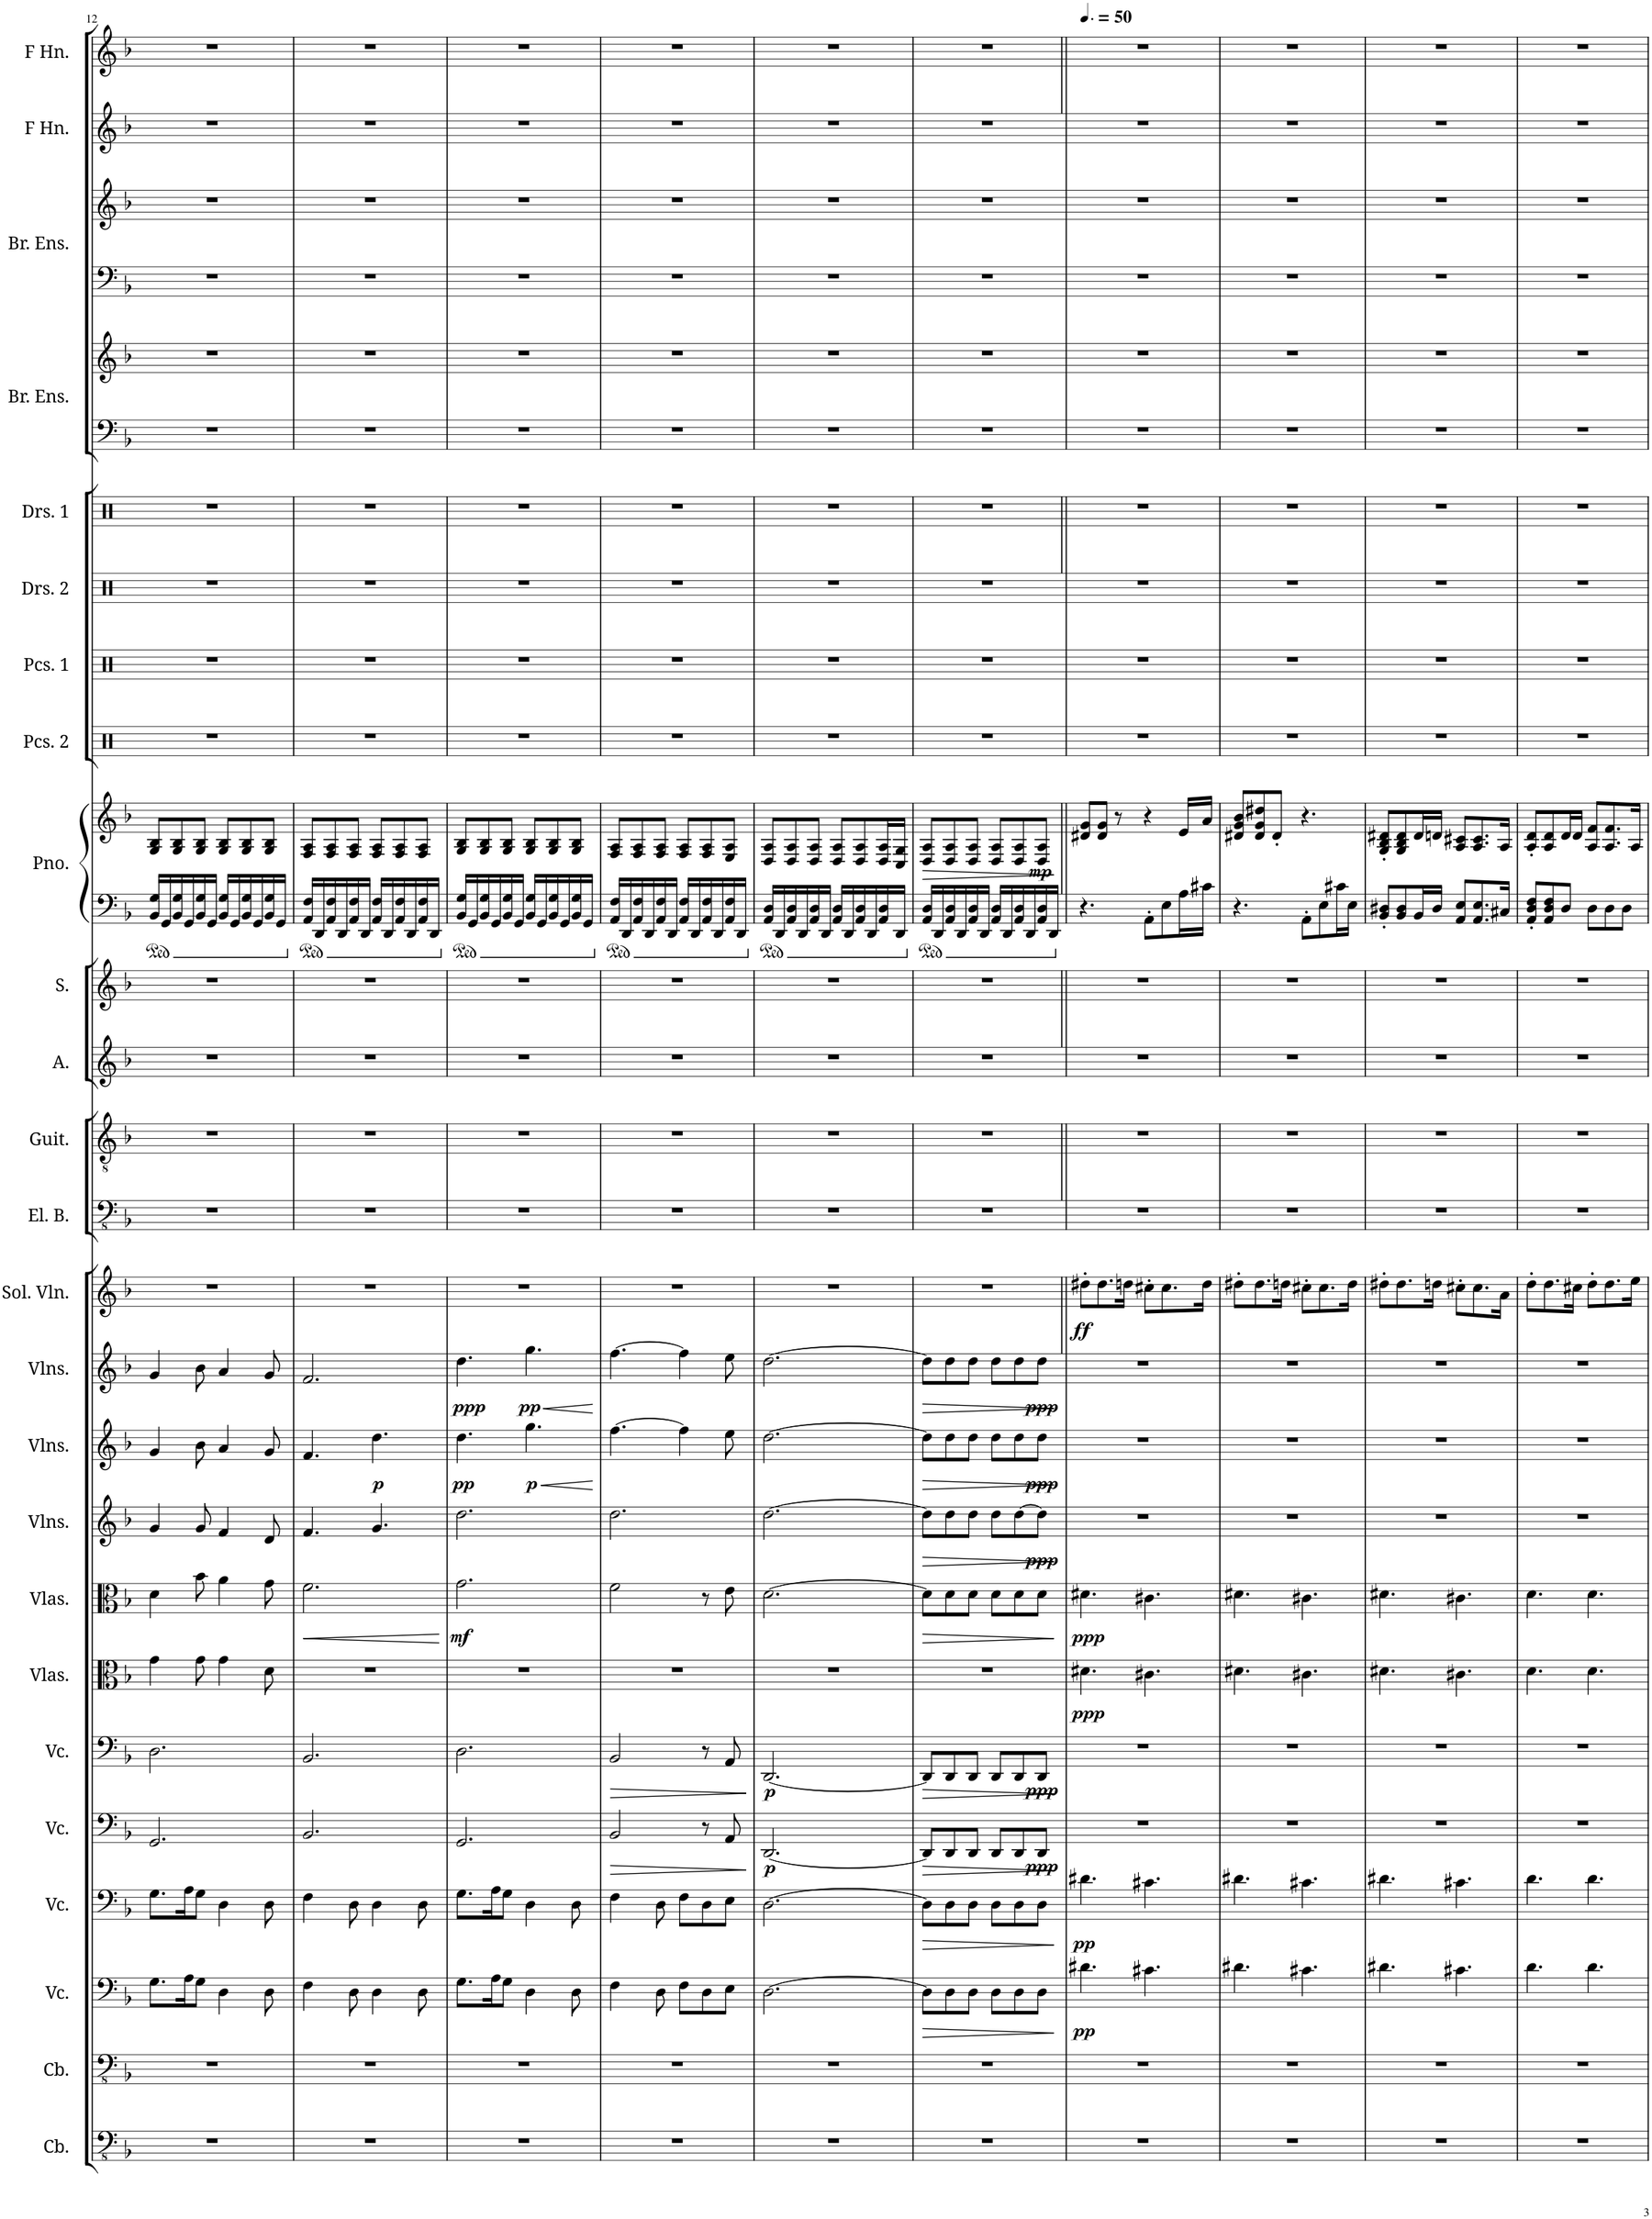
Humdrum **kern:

**kern	**kern	**kern	**dynam	**kern	**dynam	**kern	**dynam	**kern	**dynam	**kern	**dynam	**kern	**dynam	**kern	**dynam	**kern	**dynam	**kern	**dynam	**kern	**dynam	**kern	**kern	**kern	**kern	**kern	**kern	**dynam	**kern	**kern	**kern	**kern	**kern	**kern	**kern	**kern	**kern	**kern
*part25	*part24	*part23	*part23	*part22	*part22	*part21	*part21	*part20	*part20	*part19	*part19	*part18	*part18	*part17	*part17	*part16	*part16	*part15	*part15	*part14	*part14	*part13	*part12	*part11	*part10	*part9	*part9	*part9	*part8	*part7	*part6	*part5	*part4	*part4	*part3	*part3	*part2	*part1
*staff28	*staff27	*staff26	*staff26	*staff25	*staff25	*staff24	*staff24	*staff23	*staff23	*staff22	*staff22	*staff21	*staff21	*staff20	*staff20	*staff19	*staff19	*staff18	*staff18	*staff17	*staff17	*staff16	*staff15	*staff14	*staff13	*staff12	*staff11	*staff11/12	*staff10	*staff9	*staff8	*staff7	*staff6	*staff5	*staff4	*staff3	*staff2	*staff1
*I"Contrabass	*I"Contrabass	*I"Violoncello	*	*I"Violoncello	*	*I"Violoncello	*	*I"Violoncello	*	*I"Violas	*	*I"Violas	*	*I"Violins	*	*I"Violins	*	*I"Violins	*	*I"Solist Violin	*	*I"Electric Bass	*I"Acoustic Guitar	*I"Alto	*I"Soprano	*I"Piano	*	*	*I"Percussion 2	*I"Percussion 1	*I"Drumset 2	*I"Drumset 1	*I"Brass Ensemble	*	*I"Brass Ensemble	*	*I"Horn in F	*I"Horn in F
*I'Cb.	*I'Cb.	*I'Vc.	*	*I'Vc.	*	*I'Vc.	*	*I'Vc.	*	*I'Vlas.	*	*I'Vlas.	*	*I'Vlns.	*	*I'Vlns.	*	*I'Vlns.	*	*I'Sol. Vln.	*	*I'El. B.	*I'Guit.	*I'A.	*I'S.	*I'Pno.	*	*	*I'Pcs. 2	*I'Pcs. 1	*I'Drs. 2	*I'Drs. 1	*I'Br. Ens.	*	*I'Br. Ens.	*	*	*
!!LO:PB:g=z
*clefFv4	*clefFv4	*clefF4	*	*clefF4	*	*clefF4	*	*clefF4	*	*clefC3	*	*clefC3	*	*clefG2	*	*clefG2	*	*clefG2	*	*clefG2	*	*clefFv4	*clefGv2	*clefG2	*clefG2	*clefF4	*clefG2	*	*clefX	*clefX	*clefX	*clefX	*clefF4	*clefG2	*clefF4	*clefG2	*clefG2	*clefG2
*ITrd7c12	*ITrd7c12	*	*	*	*	*	*	*	*	*	*	*	*	*	*	*	*	*	*	*	*	*	*	*	*	*	*	*	*	*	*	*	*	*	*	*	*ITrd4c7	*ITrd4c7
*k[b-]	*k[b-]	*k[b-]	*	*k[b-]	*	*k[b-]	*	*k[b-]	*	*k[b-]	*	*k[b-]	*	*k[b-]	*	*k[b-]	*	*k[b-]	*	*k[b-]	*	*k[b-]	*k[b-]	*k[b-]	*k[b-]	*k[b-]	*k[b-]	*	*k[]	*k[]	*k[]	*k[]	*k[b-]	*k[b-]	*k[b-]	*k[b-]	*k[b-]	*k[b-]
*M6/8	*M6/8	*M6/8	*	*M6/8	*	*M6/8	*	*M6/8	*	*M6/8	*	*M6/8	*	*M6/8	*	*M6/8	*	*M6/8	*	*M6/8	*	*M6/8	*M6/8	*M6/8	*M6/8	*M6/8	*M6/8	*	*M6/8	*M6/8	*M6/8	*M6/8	*M6/8	*M6/8	*M6/8	*M6/8	*M6/8	*M6/8
=12	=12	=12	=12	=12	=12	=12	=12	=12	=12	=12	=12	=12	=12	=12	=12	=12	=12	=12	=12	=12	=12	=12	=12	=12	=12	=12	=12	=12	=12	=12	=12	=12	=12	=12	=12	=12	=12	=12
2.r	2.r	8.G\L	.	8.G\L	.	2.GG/	.	2.D\	.	4g\	.	4d\	.	4g/	.	4g/	.	4g/	.	2.r	.	2.r	2.r	2.r	2.r	16BB-/ 16G/LL	8G/ 8B-/L	.	2.r	2.r	2.r	2.r	2.r	2.r	2.r	2.r	2.r	2.r
.	.	.	.	.	.	.	.	.	.	.	.	.	.	.	.	.	.	.	.	.	.	.	.	.	.	16GG/	.	.	.	.	.	.	.	.	.	.	.	.
.	.	.	.	.	.	.	.	.	.	.	.	.	.	.	.	.	.	.	.	.	.	.	.	.	.	16BB-/ 16G/	8G/ 8B-/	.	.	.	.	.	.	.	.	.	.	.
.	.	16A\K	.	16A\K	.	.	.	.	.	.	.	.	.	.	.	.	.	.	.	.	.	.	.	.	.	16GG/	.	.	.	.	.	.	.	.	.	.	.	.
.	.	8G\J	.	8G\J	.	.	.	.	.	8g\	.	8b-\	.	8g/	.	8b-\	.	8b-\	.	.	.	.	.	.	.	16BB-/ 16G/	8G/ 8B-/J	.	.	.	.	.	.	.	.	.	.	.
.	.	.	.	.	.	.	.	.	.	.	.	.	.	.	.	.	.	.	.	.	.	.	.	.	.	16GG/JJ	.	.	.	.	.	.	.	.	.	.	.	.
.	.	4D\	.	4D\	.	.	.	.	.	4g\	.	4a\	.	4f/	.	4a/	.	4a/	.	.	.	.	.	.	.	16BB-/ 16G/LL	8G/ 8B-/L	.	.	.	.	.	.	.	.	.	.	.
.	.	.	.	.	.	.	.	.	.	.	.	.	.	.	.	.	.	.	.	.	.	.	.	.	.	16GG/	.	.	.	.	.	.	.	.	.	.	.	.
.	.	.	.	.	.	.	.	.	.	.	.	.	.	.	.	.	.	.	.	.	.	.	.	.	.	16BB-/ 16G/	8G/ 8B-/	.	.	.	.	.	.	.	.	.	.	.
.	.	.	.	.	.	.	.	.	.	.	.	.	.	.	.	.	.	.	.	.	.	.	.	.	.	16GG/	.	.	.	.	.	.	.	.	.	.	.	.
.	.	8D\	.	8D\	.	.	.	.	.	8d\	.	8g\	.	8d/	.	8g/	.	8g/	.	.	.	.	.	.	.	16BB-/ 16G/	8G/ 8B-/J	.	.	.	.	.	.	.	.	.	.	.
.	.	.	.	.	.	.	.	.	.	.	.	.	.	.	.	.	.	.	.	.	.	.	.	.	.	16GG/JJ	.	.	.	.	.	.	.	.	.	.	.	.
=13	=13	=13	=13	=13	=13	=13	=13	=13	=13	=13	=13	=13	=13	=13	=13	=13	=13	=13	=13	=13	=13	=13	=13	=13	=13	=13	=13	=13	=13	=13	=13	=13	=13	=13	=13	=13	=13	=13
!	!	!	!	!	!	!	!	!	!	!	!	!	!LO:HP:b	!	!	!	!	!	!	!	!	!	!	!	!	!	!	!	!	!	!	!	!	!	!	!	!	!
2.r	2.r	4F\	.	4F\	.	2.BB-/	.	2.BB-/	.	2.r	.	2.f\	<	4.f/	.	4.f/	.	2.f/	.	2.r	.	2.r	2.r	2.r	2.r	16AA/ 16F/LL	8F/ 8A/L	.	2.r	2.r	2.r	2.r	2.r	2.r	2.r	2.r	2.r	2.r
.	.	.	.	.	.	.	.	.	.	.	.	.	.	.	.	.	.	.	.	.	.	.	.	.	.	16DD/	.	.	.	.	.	.	.	.	.	.	.	.
.	.	.	.	.	.	.	.	.	.	.	.	.	.	.	.	.	.	.	.	.	.	.	.	.	.	16AA/ 16F/	8F/ 8A/	.	.	.	.	.	.	.	.	.	.	.
.	.	.	.	.	.	.	.	.	.	.	.	.	.	.	.	.	.	.	.	.	.	.	.	.	.	16DD/	.	.	.	.	.	.	.	.	.	.	.	.
.	.	8D\	.	8D\	.	.	.	.	.	.	.	.	.	.	.	.	.	.	.	.	.	.	.	.	.	16AA/ 16F/	8F/ 8A/J	.	.	.	.	.	.	.	.	.	.	.
.	.	.	.	.	.	.	.	.	.	.	.	.	.	.	.	.	.	.	.	.	.	.	.	.	.	16DD/JJ	.	.	.	.	.	.	.	.	.	.	.	.
!	!	!	!	!	!	!	!	!	!	!	!	!	!	!	!	!	!LO:DY:b	!	!	!	!	!	!	!	!	!	!	!	!	!	!	!	!	!	!	!	!	!
.	.	4D\	.	4D\	.	.	.	.	.	.	.	.	.	4.g/	.	4.dd\	p	.	.	.	.	.	.	.	.	16AA/ 16F/LL	8F/ 8A/L	.	.	.	.	.	.	.	.	.	.	.
.	.	.	.	.	.	.	.	.	.	.	.	.	.	.	.	.	.	.	.	.	.	.	.	.	.	16DD/	.	.	.	.	.	.	.	.	.	.	.	.
.	.	.	.	.	.	.	.	.	.	.	.	.	.	.	.	.	.	.	.	.	.	.	.	.	.	16AA/ 16F/	8F/ 8A/	.	.	.	.	.	.	.	.	.	.	.
.	.	.	.	.	.	.	.	.	.	.	.	.	.	.	.	.	.	.	.	.	.	.	.	.	.	16DD/	.	.	.	.	.	.	.	.	.	.	.	.
.	.	8D\	.	8D\	.	.	.	.	.	.	.	.	.	.	.	.	.	.	.	.	.	.	.	.	.	16AA/ 16F/	8F/ 8A/J	.	.	.	.	.	.	.	.	.	.	.
.	.	.	.	.	.	.	.	.	.	.	.	.	.	.	.	.	.	.	.	.	.	.	.	.	.	16DD/JJ	.	.	.	.	.	.	.	.	.	.	.	.
.	.	.	.	.	.	.	.	.	.	.	.	.	[	.	.	.	.	.	.	.	.	.	.	.	.	.	.	.	.	.	.	.	.	.	.	.	.	.
=14	=14	=14	=14	=14	=14	=14	=14	=14	=14	=14	=14	=14	=14	=14	=14	=14	=14	=14	=14	=14	=14	=14	=14	=14	=14	=14	=14	=14	=14	=14	=14	=14	=14	=14	=14	=14	=14	=14
!	!	!	!	!	!	!	!	!	!	!	!	!	!LO:DY:b	!	!	!	!LO:DY:b	!	!LO:DY:b	!	!	!	!	!	!	!	!	!	!	!	!	!	!	!	!	!	!	!
2.r	2.r	8.G\L	.	8.G\L	.	2.GG/	.	2.D\	.	2.r	.	2.g\	mf	2.dd\	.	4.dd\	pp	4.dd\	ppp	2.r	.	2.r	2.r	2.r	2.r	16BB-/ 16G/LL	8G/ 8B-/L	.	2.r	2.r	2.r	2.r	2.r	2.r	2.r	2.r	2.r	2.r
.	.	.	.	.	.	.	.	.	.	.	.	.	.	.	.	.	.	.	.	.	.	.	.	.	.	16GG/	.	.	.	.	.	.	.	.	.	.	.	.
.	.	.	.	.	.	.	.	.	.	.	.	.	.	.	.	.	.	.	.	.	.	.	.	.	.	16BB-/ 16G/	8G/ 8B-/	.	.	.	.	.	.	.	.	.	.	.
.	.	16A\K	.	16A\K	.	.	.	.	.	.	.	.	.	.	.	.	.	.	.	.	.	.	.	.	.	16GG/	.	.	.	.	.	.	.	.	.	.	.	.
.	.	8G\J	.	8G\J	.	.	.	.	.	.	.	.	.	.	.	.	.	.	.	.	.	.	.	.	.	16BB-/ 16G/	8G/ 8B-/J	.	.	.	.	.	.	.	.	.	.	.
.	.	.	.	.	.	.	.	.	.	.	.	.	.	.	.	.	.	.	.	.	.	.	.	.	.	16GG/JJ	.	.	.	.	.	.	.	.	.	.	.	.
!	!	!	!	!	!	!	!	!	!	!	!	!	!	!	!	!	!LO:HP:b	!	!LO:HP:b	!	!	!	!	!	!	!	!	!	!	!	!	!	!	!	!	!	!	!
!	!	!	!	!	!	!	!	!	!	!	!	!	!	!	!	!	!LO:DY:n=1:b	!	!LO:DY:n=1:b	!	!	!	!	!	!	!	!	!	!	!	!	!	!	!	!	!	!	!
.	.	4D\	.	4D\	.	.	.	.	.	.	.	.	.	.	.	4.gg\	< p	4.gg\	< pp	.	.	.	.	.	.	16BB-/ 16G/LL	8G/ 8B-/L	.	.	.	.	.	.	.	.	.	.	.
.	.	.	.	.	.	.	.	.	.	.	.	.	.	.	.	.	.	.	.	.	.	.	.	.	.	16GG/	.	.	.	.	.	.	.	.	.	.	.	.
.	.	.	.	.	.	.	.	.	.	.	.	.	.	.	.	.	.	.	.	.	.	.	.	.	.	16BB-/ 16G/	8G/ 8B-/	.	.	.	.	.	.	.	.	.	.	.
.	.	.	.	.	.	.	.	.	.	.	.	.	.	.	.	.	.	.	.	.	.	.	.	.	.	16GG/	.	.	.	.	.	.	.	.	.	.	.	.
.	.	8D\	.	8D\	.	.	.	.	.	.	.	.	.	.	.	.	.	.	.	.	.	.	.	.	.	16BB-/ 16G/	8G/ 8B-/J	.	.	.	.	.	.	.	.	.	.	.
.	.	.	.	.	.	.	.	.	.	.	.	.	.	.	.	.	.	.	.	.	.	.	.	.	.	16GG/JJ	.	.	.	.	.	.	.	.	.	.	.	.
.	.	.	.	.	.	.	.	.	.	.	.	.	.	.	.	.	[	.	[	.	.	.	.	.	.	.	.	.	.	.	.	.	.	.	.	.	.	.
=15	=15	=15	=15	=15	=15	=15	=15	=15	=15	=15	=15	=15	=15	=15	=15	=15	=15	=15	=15	=15	=15	=15	=15	=15	=15	=15	=15	=15	=15	=15	=15	=15	=15	=15	=15	=15	=15	=15
!	!	!	!	!	!	!	!LO:HP:b	!	!LO:HP:b	!	!	!	!	!	!	!	!	!	!	!	!	!	!	!	!	!	!	!	!	!	!	!	!	!	!	!	!	!
2.r	2.r	4F\	.	4F\	.	2BB-/	>	2BB-/	>	2.r	.	2f\	.	2.dd\	.	[4.ff\	.	[4.ff\	.	2.r	.	2.r	2.r	2.r	2.r	16AA/ 16F/LL	8F/ 8A/L	.	2.r	2.r	2.r	2.r	2.r	2.r	2.r	2.r	2.r	2.r
.	.	.	.	.	.	.	.	.	.	.	.	.	.	.	.	.	.	.	.	.	.	.	.	.	.	16DD/	.	.	.	.	.	.	.	.	.	.	.	.
.	.	.	.	.	.	.	.	.	.	.	.	.	.	.	.	.	.	.	.	.	.	.	.	.	.	16AA/ 16F/	8F/ 8A/	.	.	.	.	.	.	.	.	.	.	.
.	.	.	.	.	.	.	.	.	.	.	.	.	.	.	.	.	.	.	.	.	.	.	.	.	.	16DD/	.	.	.	.	.	.	.	.	.	.	.	.
.	.	8D\	.	8D\	.	.	.	.	.	.	.	.	.	.	.	.	.	.	.	.	.	.	.	.	.	16AA/ 16F/	8F/ 8A/J	.	.	.	.	.	.	.	.	.	.	.
.	.	.	.	.	.	.	.	.	.	.	.	.	.	.	.	.	.	.	.	.	.	.	.	.	.	16DD/JJ	.	.	.	.	.	.	.	.	.	.	.	.
.	.	8F\L	.	8F\L	.	.	.	.	.	.	.	.	.	.	.	4ff\]	.	4ff\]	.	.	.	.	.	.	.	16AA/ 16F/LL	8F/ 8A/L	.	.	.	.	.	.	.	.	.	.	.
.	.	.	.	.	.	.	.	.	.	.	.	.	.	.	.	.	.	.	.	.	.	.	.	.	.	16DD/	.	.	.	.	.	.	.	.	.	.	.	.
.	.	8D\	.	8D\	.	8r	.	8r	.	.	.	8r	.	.	.	.	.	.	.	.	.	.	.	.	.	16AA/ 16F/	8F/ 8A/	.	.	.	.	.	.	.	.	.	.	.
.	.	.	.	.	.	.	.	.	.	.	.	.	.	.	.	.	.	.	.	.	.	.	.	.	.	16DD/	.	.	.	.	.	.	.	.	.	.	.	.
.	.	8E\J	.	8E\J	.	8AA/	.	8AA/	.	.	.	8e\	.	.	.	8ee\	.	8ee\	.	.	.	.	.	.	.	16AA/ 16F/	8E/ 8A/J	.	.	.	.	.	.	.	.	.	.	.
.	.	.	.	.	.	.	.	.	.	.	.	.	.	.	.	.	.	.	.	.	.	.	.	.	.	16DD/JJ	.	.	.	.	.	.	.	.	.	.	.	.
.	.	.	.	.	.	.	]	.	]	.	.	.	.	.	.	.	.	.	.	.	.	.	.	.	.	.	.	.	.	.	.	.	.	.	.	.	.	.
=16	=16	=16	=16	=16	=16	=16	=16	=16	=16	=16	=16	=16	=16	=16	=16	=16	=16	=16	=16	=16	=16	=16	=16	=16	=16	=16	=16	=16	=16	=16	=16	=16	=16	=16	=16	=16	=16	=16
!	!	!	!	!	!	!	!LO:DY:b	!	!LO:DY:b	!	!	!	!	!	!	!	!	!	!	!	!	!	!	!	!	!	!	!	!	!	!	!	!	!	!	!	!	!
2.r	2.r	[2.D\	.	[2.D\	.	[2.DD/	p	[2.DD/	p	2.r	.	[2.d\	.	[2.dd\	.	[2.dd\	.	[2.dd\	.	2.r	.	2.r	2.r	2.r	2.r	16AA/ 16D/LL	8D/ 8A/L	.	2.r	2.r	2.r	2.r	2.r	2.r	2.r	2.r	2.r	2.r
.	.	.	.	.	.	.	.	.	.	.	.	.	.	.	.	.	.	.	.	.	.	.	.	.	.	16DD/	.	.	.	.	.	.	.	.	.	.	.	.
.	.	.	.	.	.	.	.	.	.	.	.	.	.	.	.	.	.	.	.	.	.	.	.	.	.	16AA/ 16D/	8D/ 8A/	.	.	.	.	.	.	.	.	.	.	.
.	.	.	.	.	.	.	.	.	.	.	.	.	.	.	.	.	.	.	.	.	.	.	.	.	.	16DD/	.	.	.	.	.	.	.	.	.	.	.	.
.	.	.	.	.	.	.	.	.	.	.	.	.	.	.	.	.	.	.	.	.	.	.	.	.	.	16AA/ 16D/	8D/ 8A/J	.	.	.	.	.	.	.	.	.	.	.
.	.	.	.	.	.	.	.	.	.	.	.	.	.	.	.	.	.	.	.	.	.	.	.	.	.	16DD/JJ	.	.	.	.	.	.	.	.	.	.	.	.
.	.	.	.	.	.	.	.	.	.	.	.	.	.	.	.	.	.	.	.	.	.	.	.	.	.	16AA/ 16D/LL	8D/ 8A/L	.	.	.	.	.	.	.	.	.	.	.
.	.	.	.	.	.	.	.	.	.	.	.	.	.	.	.	.	.	.	.	.	.	.	.	.	.	16DD/	.	.	.	.	.	.	.	.	.	.	.	.
.	.	.	.	.	.	.	.	.	.	.	.	.	.	.	.	.	.	.	.	.	.	.	.	.	.	16AA/ 16D/	8D/ 8A/	.	.	.	.	.	.	.	.	.	.	.
.	.	.	.	.	.	.	.	.	.	.	.	.	.	.	.	.	.	.	.	.	.	.	.	.	.	16DD/	.	.	.	.	.	.	.	.	.	.	.	.
.	.	.	.	.	.	.	.	.	.	.	.	.	.	.	.	.	.	.	.	.	.	.	.	.	.	16AA/ 16D/	16D/ 16A/L	.	.	.	.	.	.	.	.	.	.	.
.	.	.	.	.	.	.	.	.	.	.	.	.	.	.	.	.	.	.	.	.	.	.	.	.	.	16DD/JJ	16C/ 16G/JJ	.	.	.	.	.	.	.	.	.	.	.
=17	=17	=17	=17	=17	=17	=17	=17	=17	=17	=17	=17	=17	=17	=17	=17	=17	=17	=17	=17	=17	=17	=17	=17	=17	=17	=17	=17	=17	=17	=17	=17	=17	=17	=17	=17	=17	=17	=17
!	!	!	!LO:HP:b	!	!LO:HP:b	!	!LO:HP:b	!	!LO:HP:b	!	!	!	!LO:HP:b	!	!LO:HP:b	!	!LO:HP:b	!	!LO:HP:b	!	!	!	!	!	!	!	!	!LO:HP:b	!	!	!	!	!	!	!	!	!	!
2.r	2.r	8D\L]	>	8D\L]	>	8DD/L]	>	8DD/L]	>	2.r	.	8d\L]	>	8dd\L]	>	8dd\L]	>	8dd\L]	>	2.r	.	2.r	2.r	2.r	2.r	16AA/ 16D/LL	8D/ 8A/L	>	2.r	2.r	2.r	2.r	2.r	2.r	2.r	2.r	2.r	2.r
.	.	.	.	.	.	.	.	.	.	.	.	.	.	.	.	.	.	.	.	.	.	.	.	.	.	16DD/	.	.	.	.	.	.	.	.	.	.	.	.
.	.	8D\	.	8D\	.	8DD/	.	8DD/	.	.	.	8d\	.	8dd\	.	8dd\	.	8dd\	.	.	.	.	.	.	.	16AA/ 16D/	8D/ 8A/	.	.	.	.	.	.	.	.	.	.	.
.	.	.	.	.	.	.	.	.	.	.	.	.	.	.	.	.	.	.	.	.	.	.	.	.	.	16DD/	.	.	.	.	.	.	.	.	.	.	.	.
.	.	8D\J	.	8D\J	.	8DD/J	.	8DD/J	.	.	.	8d\J	.	8dd\J	.	8dd\J	.	8dd\J	.	.	.	.	.	.	.	16AA/ 16D/	8D/ 8A/J	.	.	.	.	.	.	.	.	.	.	.
.	.	.	.	.	.	.	.	.	.	.	.	.	.	.	.	.	.	.	.	.	.	.	.	.	.	16DD/JJ	.	.	.	.	.	.	.	.	.	.	.	.
.	.	8D\L	.	8D\L	.	8DD/L	.	8DD/L	.	.	.	8d\L	.	8dd\L	.	8dd\L	.	8dd\L	.	.	.	.	.	.	.	16AA/ 16D/LL	8D/ 8A/L	.	.	.	.	.	.	.	.	.	.	.
.	.	.	.	.	.	.	.	.	.	.	.	.	.	.	.	.	.	.	.	.	.	.	.	.	.	16DD/	.	.	.	.	.	.	.	.	.	.	.	.
.	.	8D\	.	8D\	.	8DD/	.	8DD/	.	.	.	8d\	.	[8dd\	.	8dd\	.	8dd\	.	.	.	.	.	.	.	16AA/ 16D/	8D/ 8A/	.	.	.	.	.	.	.	.	.	.	.
.	.	.	.	.	.	.	.	.	.	.	.	.	.	.	.	.	.	.	.	.	.	.	.	.	.	16DD/	.	.	.	.	.	.	.	.	.	.	.	.
!	!	!	!	!	!	!	!LO:DY:b	!	!LO:DY:b	!	!	!	!	!	!LO:DY:b	!	!LO:DY:b	!	!LO:DY:b	!	!	!	!	!	!	!	!	!LO:DY:b	!	!	!	!	!	!	!	!	!	!
.	.	8D\J	.	8D\J	.	8DD/J	ppp	8DD/J	ppp	.	.	8d\J	.	8dd\J]	ppp	8dd\J	ppp	8dd\J	ppp	.	.	.	.	.	.	16AA/ 16D/	8D/ 8A/J	mp	.	.	.	.	.	.	.	.	.	.
.	.	.	.	.	.	.	.	.	.	.	.	.	.	.	.	.	.	.	.	.	.	.	.	.	.	16DD/JJ	.	.	.	.	.	.	.	.	.	.	.	.
.	.	.	]	.	]	.	]	.	]	.	.	.	]	.	]	.	]	.	]	.	.	.	.	.	.	.	.	]	.	.	.	.	.	.	.	.	.	.
=18||	=18||	=18||	=18||	=18||	=18||	=18||	=18||	=18||	=18||	=18||	=18||	=18||	=18||	=18||	=18||	=18||	=18||	=18||	=18||	=18||	=18||	=18||	=18||	=18||	=18||	=18||	=18||	=18||	=18||	=18||	=18||	=18||	=18||	=18||	=18||	=18||	=18||	=18||
*	*	*	*	*	*	*	*	*	*	*	*	*	*	*	*	*	*	*	*	*	*	*	*	*	*	*	*	*	*	*	*	*	*	*	*	*	*	*MM75
!	!	!	!LO:DY:b	!	!LO:DY:b	!	!	!	!	!	!LO:DY:b	!	!LO:DY:b	!	!	!	!	!	!	!	!LO:DY:b	!	!	!	!	!	!	!	!	!	!	!	!	!	!	!	!	!
2.r	2.r	4.d#X\	pp	4.d#X\	pp	2.r	.	2.r	.	4.d#X\	ppp	4.d#X\	ppp	2.r	.	2.r	.	2.r	.	8dd#X'\L	ff	2.r	2.r	2.r	2.r	4.r	8d#X/ 8g/L	.	2.r	2.r	2.r	2.r	2.r	2.r	2.r	2.r	2.r	2.r
.	.	.	.	.	.	.	.	.	.	.	.	.	.	.	.	.	.	.	.	8.dd#\	.	.	.	.	.	.	8d#/ 8g/J	.	.	.	.	.	.	.	.	.	.	.
.	.	.	.	.	.	.	.	.	.	.	.	.	.	.	.	.	.	.	.	.	.	.	.	.	.	.	8r	.	.	.	.	.	.	.	.	.	.	.
.	.	.	.	.	.	.	.	.	.	.	.	.	.	.	.	.	.	.	.	16ddn\Jk	.	.	.	.	.	.	.	.	.	.	.	.	.	.	.	.	.	.
.	.	4.c#X\	.	4.c#X\	.	.	.	.	.	4.c#X\	.	4.c#X\	.	.	.	.	.	.	.	8cc#X'\L	.	.	.	.	.	8AA'\L	4r	.	.	.	.	.	.	.	.	.	.	.
.	.	.	.	.	.	.	.	.	.	.	.	.	.	.	.	.	.	.	.	8.cc#\	.	.	.	.	.	8E\	.	.	.	.	.	.	.	.	.	.	.	.
.	.	.	.	.	.	.	.	.	.	.	.	.	.	.	.	.	.	.	.	.	.	.	.	.	.	16A\L	16e/LL	.	.	.	.	.	.	.	.	.	.	.
.	.	.	.	.	.	.	.	.	.	.	.	.	.	.	.	.	.	.	.	16dd\Jk	.	.	.	.	.	16c#X\JJ	16a/JJ	.	.	.	.	.	.	.	.	.	.	.
=19	=19	=19	=19	=19	=19	=19	=19	=19	=19	=19	=19	=19	=19	=19	=19	=19	=19	=19	=19	=19	=19	=19	=19	=19	=19	=19	=19	=19	=19	=19	=19	=19	=19	=19	=19	=19	=19	=19
2.r	2.r	4.d#X\	.	4.d#X\	.	2.r	.	2.r	.	4.d#X\	.	4.d#X\	.	2.r	.	2.r	.	2.r	.	8dd#X'\L	.	2.r	2.r	2.r	2.r	4.r	8d#X/ 8g/ 8b-/L	.	2.r	2.r	2.r	2.r	2.r	2.r	2.r	2.r	2.r	2.r
.	.	.	.	.	.	.	.	.	.	.	.	.	.	.	.	.	.	.	.	8.dd#\	.	.	.	.	.	.	8d#/ 8g/ 8dd#X/	.	.	.	.	.	.	.	.	.	.	.
.	.	.	.	.	.	.	.	.	.	.	.	.	.	.	.	.	.	.	.	.	.	.	.	.	.	.	8d#'/J	.	.	.	.	.	.	.	.	.	.	.
.	.	.	.	.	.	.	.	.	.	.	.	.	.	.	.	.	.	.	.	16ddn\Jk	.	.	.	.	.	.	.	.	.	.	.	.	.	.	.	.	.	.
.	.	4.c#X\	.	4.c#X\	.	.	.	.	.	4.c#X\	.	4.c#X\	.	.	.	.	.	.	.	8cc#X'\L	.	.	.	.	.	8AA'\L	4.r	.	.	.	.	.	.	.	.	.	.	.
.	.	.	.	.	.	.	.	.	.	.	.	.	.	.	.	.	.	.	.	8.cc#\	.	.	.	.	.	8E\	.	.	.	.	.	.	.	.	.	.	.	.
.	.	.	.	.	.	.	.	.	.	.	.	.	.	.	.	.	.	.	.	.	.	.	.	.	.	16c#X\L	.	.	.	.	.	.	.	.	.	.	.	.
.	.	.	.	.	.	.	.	.	.	.	.	.	.	.	.	.	.	.	.	16dd\Jk	.	.	.	.	.	16E\JJ	.	.	.	.	.	.	.	.	.	.	.	.
=20	=20	=20	=20	=20	=20	=20	=20	=20	=20	=20	=20	=20	=20	=20	=20	=20	=20	=20	=20	=20	=20	=20	=20	=20	=20	=20	=20	=20	=20	=20	=20	=20	=20	=20	=20	=20	=20	=20
2.r	2.r	4.d#X\	.	4.d#X\	.	2.r	.	2.r	.	4.d#X\	.	4.d#X\	.	2.r	.	2.r	.	2.r	.	8dd#X'\L	.	2.r	2.r	2.r	2.r	8BB-/' 8D#X/'L	8G/' 8B-/' 8d#X/'L	.	2.r	2.r	2.r	2.r	2.r	2.r	2.r	2.r	2.r	2.r
.	.	.	.	.	.	.	.	.	.	.	.	.	.	.	.	.	.	.	.	8.dd#\	.	.	.	.	.	8BB-/ 8D#/	8G/ 8B-/ 8d#/	.	.	.	.	.	.	.	.	.	.	.
.	.	.	.	.	.	.	.	.	.	.	.	.	.	.	.	.	.	.	.	.	.	.	.	.	.	16BB-/L	16d#/L	.	.	.	.	.	.	.	.	.	.	.
.	.	.	.	.	.	.	.	.	.	.	.	.	.	.	.	.	.	.	.	16ddn\Jk	.	.	.	.	.	16D#/JJ	16dn/JJ	.	.	.	.	.	.	.	.	.	.	.
.	.	4.c#X\	.	4.c#X\	.	.	.	.	.	4.c#X\	.	4.c#X\	.	.	.	.	.	.	.	8cc#X'\L	.	.	.	.	.	8AA/ 8E/L	8A/ 8c#X/L	.	.	.	.	.	.	.	.	.	.	.
.	.	.	.	.	.	.	.	.	.	.	.	.	.	.	.	.	.	.	.	8.cc#\	.	.	.	.	.	8.AA/ 8.E/	8.A/ 8.c#/	.	.	.	.	.	.	.	.	.	.	.
.	.	.	.	.	.	.	.	.	.	.	.	.	.	.	.	.	.	.	.	16a\Jk	.	.	.	.	.	16C#X/Jk	16A/Jk	.	.	.	.	.	.	.	.	.	.	.
=21	=21	=21	=21	=21	=21	=21	=21	=21	=21	=21	=21	=21	=21	=21	=21	=21	=21	=21	=21	=21	=21	=21	=21	=21	=21	=21	=21	=21	=21	=21	=21	=21	=21	=21	=21	=21	=21	=21
2.r	2.r	4.d\	.	4.d\	.	2.r	.	2.r	.	4.d\	.	4.d\	.	2.r	.	2.r	.	2.r	.	8dd'\L	.	2.r	2.r	2.r	2.r	8AA/' 8D/' 8F/'L	8A/' 8d/'L	.	2.r	2.r	2.r	2.r	2.r	2.r	2.r	2.r	2.r	2.r
.	.	.	.	.	.	.	.	.	.	.	.	.	.	.	.	.	.	.	.	8.dd\	.	.	.	.	.	8AA/ 8D/ 8F/	8A/ 8d/	.	.	.	.	.	.	.	.	.	.	.
.	.	.	.	.	.	.	.	.	.	.	.	.	.	.	.	.	.	.	.	.	.	.	.	.	.	8D/J	16d/L	.	.	.	.	.	.	.	.	.	.	.
.	.	.	.	.	.	.	.	.	.	.	.	.	.	.	.	.	.	.	.	16cc#X\Jk	.	.	.	.	.	.	16d/JJ	.	.	.	.	.	.	.	.	.	.	.
.	.	4.d\	.	4.d\	.	.	.	.	.	4.d\	.	4.d\	.	.	.	.	.	.	.	8dd'\L	.	.	.	.	.	8D\L	8A/ 8f/L	.	.	.	.	.	.	.	.	.	.	.
.	.	.	.	.	.	.	.	.	.	.	.	.	.	.	.	.	.	.	.	8.dd\	.	.	.	.	.	8D\	8.A/ 8.f/	.	.	.	.	.	.	.	.	.	.	.
.	.	.	.	.	.	.	.	.	.	.	.	.	.	.	.	.	.	.	.	.	.	.	.	.	.	8D\J	.	.	.	.	.	.	.	.	.	.	.	.
.	.	.	.	.	.	.	.	.	.	.	.	.	.	.	.	.	.	.	.	16ee\Jk	.	.	.	.	.	.	16A/Jk	.	.	.	.	.	.	.	.	.	.	.
=	=	=	=	=	=	=	=	=	=	=	=	=	=	=	=	=	=	=	=	=	=	=	=	=	=	=	=	=	=	=	=	=	=	=	=	=	=	=
*-	*-	*-	*-	*-	*-	*-	*-	*-	*-	*-	*-	*-	*-	*-	*-	*-	*-	*-	*-	*-	*-	*-	*-	*-	*-	*-	*-	*-	*-	*-	*-	*-	*-	*-	*-	*-	*-	*-
